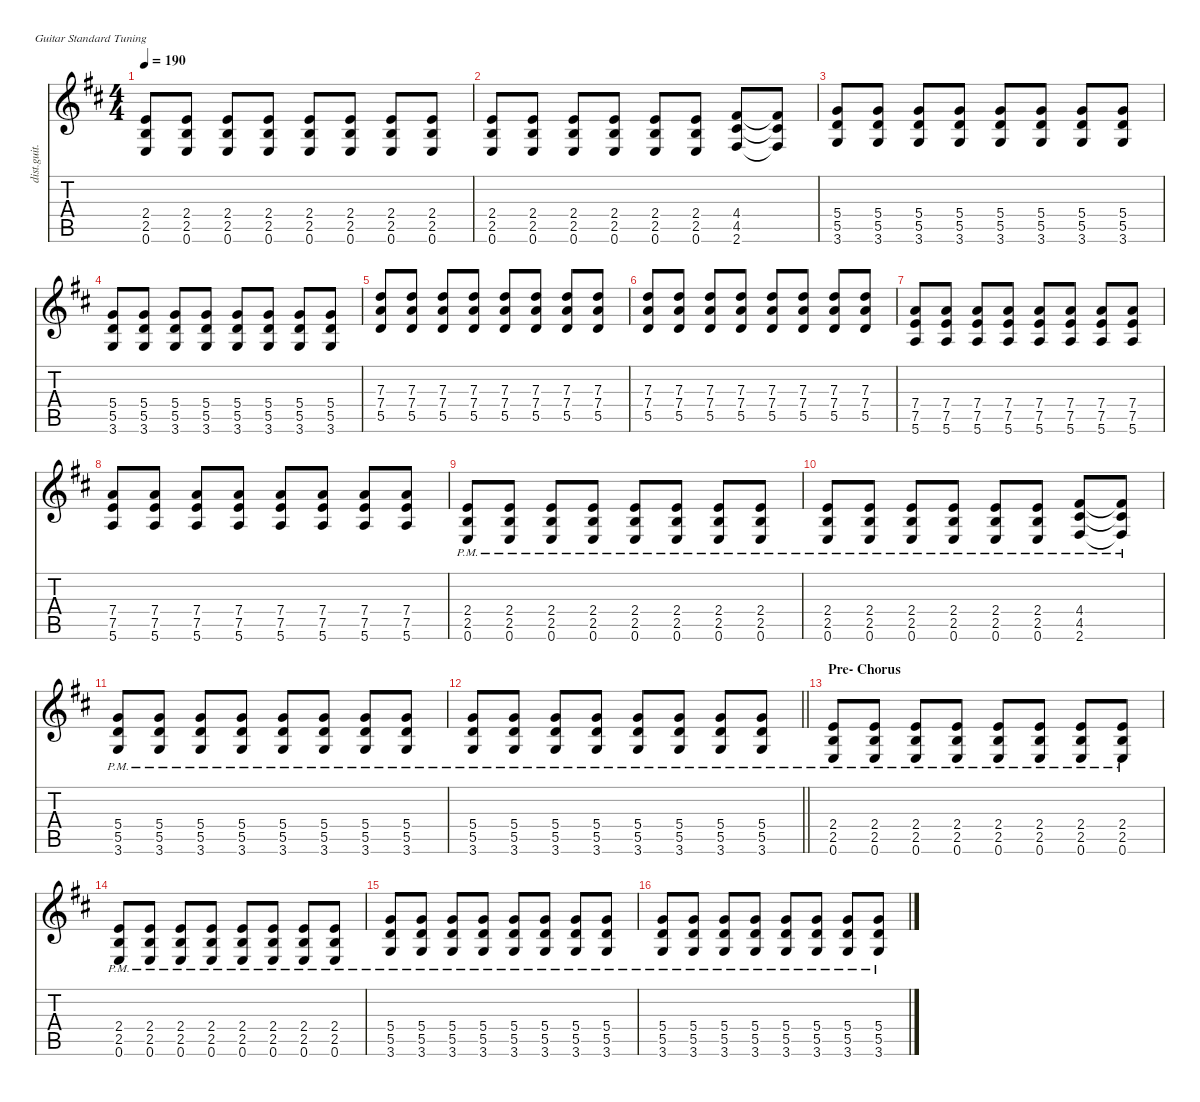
\defaultSystemsLayout 4
\hideDynamics
\bracketExtendMode nobrackets
\otherSystemsTrackNameOrientation horizontal
\track ("Chris Leonard" "dist.guit.") {instrument distortionguitar}
\staff {score tabs}
\tuning (E4 B3 G3 D3 A2 E2)
\ts (4 4)
\tempo 190
\clef g2
\ks d
(2.4{acc forcenatural} 2.5{acc forcenatural} 0.6{acc forcenatural}).8{dy f beam Up} (2.4{acc forcenatural} 2.5{acc forcenatural} 0.6{acc forcenatural}).8{beam Up} (2.4{acc forcenatural} 2.5{acc forcenatural} 0.6{acc forcenatural}).8{beam Up} (2.4{acc forcenatural} 2.5{acc forcenatural} 0.6{acc forcenatural}).8{beam Up} (2.4{acc forcenatural} 2.5{acc forcenatural} 0.6{acc forcenatural}).8{beam Up} (2.4{acc forcenatural} 2.5{acc forcenatural} 0.6{acc forcenatural}).8{beam Up} (2.4{acc forcenatural} 2.5{acc forcenatural} 0.6{acc forcenatural}).8{beam Up} (2.4{acc forcenatural} 2.5{acc forcenatural} 0.6{acc forcenatural}).8{beam Up} |
(2.4{acc forcenatural} 2.5{acc forcenatural} 0.6{acc forcenatural}).8{beam Up} (2.4{acc forcenatural} 2.5{acc forcenatural} 0.6{acc forcenatural}).8{beam Up} (2.4{acc forcenatural} 2.5{acc forcenatural} 0.6{acc forcenatural}).8{beam Up} (2.4{acc forcenatural} 2.5{acc forcenatural} 0.6{acc forcenatural}).8{beam Up} (2.4{acc forcenatural} 2.5{acc forcenatural} 0.6{acc forcenatural}).8{beam Up} (2.4{acc forcenatural} 2.5{acc forcenatural} 0.6{acc forcenatural}).8{beam Up} (4.4{acc #} 4.5{acc #} 2.6{acc #}).8{beam Up} (4.4{t acc #} 4.5{t acc #} 2.6{t acc #}).8{beam Up} |
(5.4{acc forcenatural} 5.5{acc forcenatural} 3.6{acc forcenatural}).8{beam Up} (5.4{acc forcenatural} 5.5{acc forcenatural} 3.6{acc forcenatural}).8{beam Up} (5.4{acc forcenatural} 5.5{acc forcenatural} 3.6{acc forcenatural}).8{beam Up} (5.4{acc forcenatural} 5.5{acc forcenatural} 3.6{acc forcenatural}).8{beam Up} (5.4{acc forcenatural} 5.5{acc forcenatural} 3.6{acc forcenatural}).8{beam Up} (5.4{acc forcenatural} 5.5{acc forcenatural} 3.6{acc forcenatural}).8{beam Up} (5.4{acc forcenatural} 5.5{acc forcenatural} 3.6{acc forcenatural}).8{beam Up} (5.4{acc forcenatural} 5.5{acc forcenatural} 3.6{acc forcenatural}).8{beam Up} |
(5.4{acc forcenatural} 5.5{acc forcenatural} 3.6{acc forcenatural}).8{beam Up} (5.4{acc forcenatural} 5.5{acc forcenatural} 3.6{acc forcenatural}).8{beam Up} (5.4{acc forcenatural} 5.5{acc forcenatural} 3.6{acc forcenatural}).8{beam Up} (5.4{acc forcenatural} 5.5{acc forcenatural} 3.6{acc forcenatural}).8{beam Up} (5.4{acc forcenatural} 5.5{acc forcenatural} 3.6{acc forcenatural}).8{beam Up} (5.4{acc forcenatural} 5.5{acc forcenatural} 3.6{acc forcenatural}).8{beam Up} (5.4{acc forcenatural} 5.5{acc forcenatural} 3.6{acc forcenatural}).8{beam Up} (5.4{acc forcenatural} 5.5{acc forcenatural} 3.6{acc forcenatural}).8{beam Up} |
(7.3{acc forcenatural} 7.4{acc forcenatural} 5.5{acc forcenatural}).8{beam Up} (7.3{acc forcenatural} 7.4{acc forcenatural} 5.5{acc forcenatural}).8{beam Up} (7.3{acc forcenatural} 7.4{acc forcenatural} 5.5{acc forcenatural}).8{beam Up} (7.3{acc forcenatural} 7.4{acc forcenatural} 5.5{acc forcenatural}).8{beam Up} (7.3{acc forcenatural} 7.4{acc forcenatural} 5.5{acc forcenatural}).8{beam Up} (7.3{acc forcenatural} 7.4{acc forcenatural} 5.5{acc forcenatural}).8{beam Up} (7.3{acc forcenatural} 7.4{acc forcenatural} 5.5{acc forcenatural}).8{beam Up} (7.3{acc forcenatural} 7.4{acc forcenatural} 5.5{acc forcenatural}).8{beam Up} |
(7.3{acc forcenatural} 7.4{acc forcenatural} 5.5{acc forcenatural}).8{beam Up} (7.3{acc forcenatural} 7.4{acc forcenatural} 5.5{acc forcenatural}).8{beam Up} (7.3{acc forcenatural} 7.4{acc forcenatural} 5.5{acc forcenatural}).8{beam Up} (7.3{acc forcenatural} 7.4{acc forcenatural} 5.5{acc forcenatural}).8{beam Up} (7.3{acc forcenatural} 7.4{acc forcenatural} 5.5{acc forcenatural}).8{beam Up} (7.3{acc forcenatural} 7.4{acc forcenatural} 5.5{acc forcenatural}).8{beam Up} (7.3{acc forcenatural} 7.4{acc forcenatural} 5.5{acc forcenatural}).8{beam Up} (7.3{acc forcenatural} 7.4{acc forcenatural} 5.5{acc forcenatural}).8{beam Up} |
(7.4{acc forcenatural} 7.5{acc forcenatural} 5.6{acc forcenatural}).8{beam Up} (7.4{acc forcenatural} 7.5{acc forcenatural} 5.6{acc forcenatural}).8{beam Up} (7.4{acc forcenatural} 7.5{acc forcenatural} 5.6{acc forcenatural}).8{beam Up} (7.4{acc forcenatural} 7.5{acc forcenatural} 5.6{acc forcenatural}).8{beam Up} (7.4{acc forcenatural} 7.5{acc forcenatural} 5.6{acc forcenatural}).8{beam Up} (7.4{acc forcenatural} 7.5{acc forcenatural} 5.6{acc forcenatural}).8{beam Up} (7.4{acc forcenatural} 7.5{acc forcenatural} 5.6{acc forcenatural}).8{beam Up} (7.4{acc forcenatural} 7.5{acc forcenatural} 5.6{acc forcenatural}).8{beam Up} |
(7.4{acc forcenatural} 7.5{acc forcenatural} 5.6{acc forcenatural}).8{beam Up} (7.4{acc forcenatural} 7.5{acc forcenatural} 5.6{acc forcenatural}).8{beam Up} (7.4{acc forcenatural} 7.5{acc forcenatural} 5.6{acc forcenatural}).8{beam Up} (7.4{acc forcenatural} 7.5{acc forcenatural} 5.6{acc forcenatural}).8{beam Up} (7.4{acc forcenatural} 7.5{acc forcenatural} 5.6{acc forcenatural}).8{beam Up} (7.4{acc forcenatural} 7.5{acc forcenatural} 5.6{acc forcenatural}).8{beam Up} (7.4{acc forcenatural} 7.5{acc forcenatural} 5.6{acc forcenatural}).8{beam Up} (7.4{acc forcenatural} 7.5{acc forcenatural} 5.6{acc forcenatural}).8{beam Up} |
(2.4{pm acc forcenatural} 2.5{pm acc forcenatural} 0.6{pm acc forcenatural}).8{beam Up} (2.4{pm acc forcenatural} 2.5{pm acc forcenatural} 0.6{pm acc forcenatural}).8{beam Up} (2.4{pm acc forcenatural} 2.5{pm acc forcenatural} 0.6{pm acc forcenatural}).8{beam Up} (2.4{pm acc forcenatural} 2.5{pm acc forcenatural} 0.6{pm acc forcenatural}).8{beam Up} (2.4{pm acc forcenatural} 2.5{pm acc forcenatural} 0.6{pm acc forcenatural}).8{beam Up} (2.4{pm acc forcenatural} 2.5{pm acc forcenatural} 0.6{pm acc forcenatural}).8{beam Up} (2.4{pm acc forcenatural} 2.5{pm acc forcenatural} 0.6{pm acc forcenatural}).8{beam Up} (2.4{pm acc forcenatural} 2.5{pm acc forcenatural} 0.6{pm acc forcenatural}).8{beam Up} |
(2.4{pm acc forcenatural} 2.5{pm acc forcenatural} 0.6{pm acc forcenatural}).8{beam Up} (2.4{pm acc forcenatural} 2.5{pm acc forcenatural} 0.6{pm acc forcenatural}).8{beam Up} (2.4{pm acc forcenatural} 2.5{pm acc forcenatural} 0.6{pm acc forcenatural}).8{beam Up} (2.4{pm acc forcenatural} 2.5{pm acc forcenatural} 0.6{pm acc forcenatural}).8{beam Up} (2.4{pm acc forcenatural} 2.5{pm acc forcenatural} 0.6{pm acc forcenatural}).8{beam Up} (2.4{pm acc forcenatural} 2.5{pm acc forcenatural} 0.6{pm acc forcenatural}).8{beam Up} (4.4{pm acc #} 4.5{pm acc #} 2.6{pm acc #}).8{beam Up} (4.4{pm t acc #} 4.5{pm t acc #} 2.6{pm t acc #}).8{beam Up} |
(5.4{pm acc forcenatural} 5.5{pm acc forcenatural} 3.6{pm acc forcenatural}).8{beam Up} (5.4{pm acc forcenatural} 5.5{pm acc forcenatural} 3.6{pm acc forcenatural}).8{beam Up} (5.4{pm acc forcenatural} 5.5{pm acc forcenatural} 3.6{pm acc forcenatural}).8{beam Up} (5.4{pm acc forcenatural} 5.5{pm acc forcenatural} 3.6{pm acc forcenatural}).8{beam Up} (5.4{pm acc forcenatural} 5.5{pm acc forcenatural} 3.6{pm acc forcenatural}).8{beam Up} (5.4{pm acc forcenatural} 5.5{pm acc forcenatural} 3.6{pm acc forcenatural}).8{beam Up} (5.4{pm acc forcenatural} 5.5{pm acc forcenatural} 3.6{pm acc forcenatural}).8{beam Up} (5.4{pm acc forcenatural} 5.5{pm acc forcenatural} 3.6{pm acc forcenatural}).8{beam Up} |
\barLineRight lightlight
(5.4{pm acc forcenatural} 5.5{pm acc forcenatural} 3.6{pm acc forcenatural}).8{beam Up} (5.4{pm acc forcenatural} 5.5{pm acc forcenatural} 3.6{pm acc forcenatural}).8{beam Up} (5.4{pm acc forcenatural} 5.5{pm acc forcenatural} 3.6{pm acc forcenatural}).8{beam Up} (5.4{pm acc forcenatural} 5.5{pm acc forcenatural} 3.6{pm acc forcenatural}).8{beam Up} (5.4{pm acc forcenatural} 5.5{pm acc forcenatural} 3.6{pm acc forcenatural}).8{beam Up} (5.4{pm acc forcenatural} 5.5{pm acc forcenatural} 3.6{pm acc forcenatural}).8{beam Up} (5.4{pm acc forcenatural} 5.5{pm acc forcenatural} 3.6{pm acc forcenatural}).8{beam Up} (5.4{pm acc forcenatural} 5.5{pm acc forcenatural} 3.6{pm acc forcenatural}).8{beam Up} |
\section ("" "Pre- Chorus")
(2.4{pm acc forcenatural} 2.5{pm acc forcenatural} 0.6{pm acc forcenatural}).8{beam Up} (2.4{pm acc forcenatural} 2.5{pm acc forcenatural} 0.6{pm acc forcenatural}).8{beam Up} (2.4{pm acc forcenatural} 2.5{pm acc forcenatural} 0.6{pm acc forcenatural}).8{beam Up} (2.4{pm acc forcenatural} 2.5{pm acc forcenatural} 0.6{pm acc forcenatural}).8{beam Up} (2.4{pm acc forcenatural} 2.5{pm acc forcenatural} 0.6{pm acc forcenatural}).8{beam Up} (2.4{pm acc forcenatural} 2.5{pm acc forcenatural} 0.6{pm acc forcenatural}).8{beam Up} (2.4{pm acc forcenatural} 2.5{pm acc forcenatural} 0.6{pm acc forcenatural}).8{beam Up} (2.4{pm acc forcenatural} 2.5{pm acc forcenatural} 0.6{pm acc forcenatural}).8{beam Up} |
(2.4{pm acc forcenatural} 2.5{pm acc forcenatural} 0.6{pm acc forcenatural}).8{beam Up} (2.4{pm acc forcenatural} 2.5{pm acc forcenatural} 0.6{pm acc forcenatural}).8{beam Up} (2.4{pm acc forcenatural} 2.5{pm acc forcenatural} 0.6{pm acc forcenatural}).8{beam Up} (2.4{pm acc forcenatural} 2.5{pm acc forcenatural} 0.6{pm acc forcenatural}).8{beam Up} (2.4{pm acc forcenatural} 2.5{pm acc forcenatural} 0.6{pm acc forcenatural}).8{beam Up} (2.4{pm acc forcenatural} 2.5{pm acc forcenatural} 0.6{pm acc forcenatural}).8{beam Up} (2.4{pm acc forcenatural} 2.5{pm acc forcenatural} 0.6{pm acc forcenatural}).8{beam Up} (2.4{pm acc forcenatural} 2.5{pm acc forcenatural} 0.6{pm acc forcenatural}).8{beam Up} |
(5.4{pm acc forcenatural} 5.5{pm acc forcenatural} 3.6{pm acc forcenatural}).8{beam Up} (5.4{pm acc forcenatural} 5.5{pm acc forcenatural} 3.6{pm acc forcenatural}).8{beam Up} (5.4{pm acc forcenatural} 5.5{pm acc forcenatural} 3.6{pm acc forcenatural}).8{beam Up} (5.4{pm acc forcenatural} 5.5{pm acc forcenatural} 3.6{pm acc forcenatural}).8{beam Up} (5.4{pm acc forcenatural} 5.5{pm acc forcenatural} 3.6{pm acc forcenatural}).8{beam Up} (5.4{pm acc forcenatural} 5.5{pm acc forcenatural} 3.6{pm acc forcenatural}).8{beam Up} (5.4{pm acc forcenatural} 5.5{pm acc forcenatural} 3.6{pm acc forcenatural}).8{beam Up} (5.4{pm acc forcenatural} 5.5{pm acc forcenatural} 3.6{pm acc forcenatural}).8{beam Up} |
(5.4{pm acc forcenatural} 5.5{pm acc forcenatural} 3.6{pm acc forcenatural}).8{beam Up} (5.4{pm acc forcenatural} 5.5{pm acc forcenatural} 3.6{pm acc forcenatural}).8{beam Up} (5.4{pm acc forcenatural} 5.5{pm acc forcenatural} 3.6{pm acc forcenatural}).8{beam Up} (5.4{pm acc forcenatural} 5.5{pm acc forcenatural} 3.6{pm acc forcenatural}).8{beam Up} (5.4{pm acc forcenatural} 5.5{pm acc forcenatural} 3.6{pm acc forcenatural}).8{beam Up} (5.4{pm acc forcenatural} 5.5{pm acc forcenatural} 3.6{pm acc forcenatural}).8{beam Up} (5.4{pm acc forcenatural} 5.5{pm acc forcenatural} 3.6{pm acc forcenatural}).8{beam Up} (5.4{pm acc forcenatural} 5.5{pm acc forcenatural} 3.6{pm acc forcenatural}).8{beam Up}
